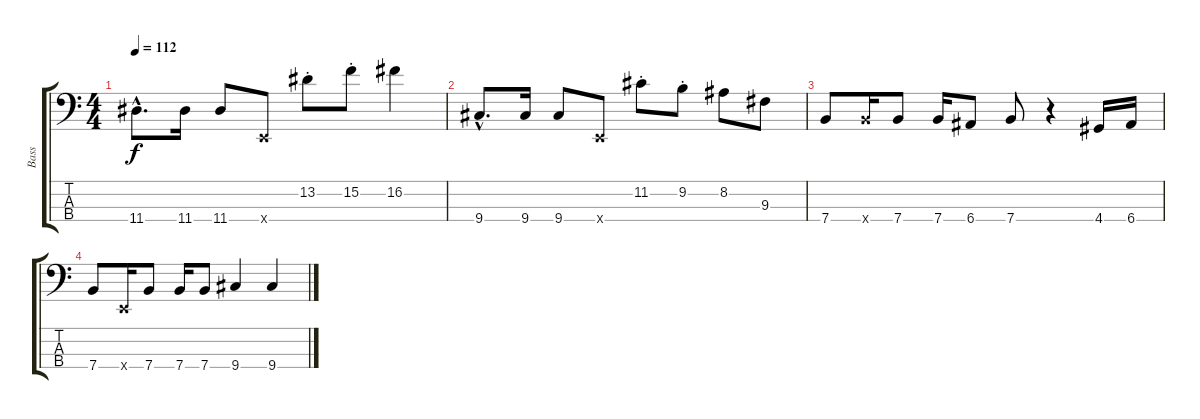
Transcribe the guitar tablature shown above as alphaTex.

\track ("Bass" "Bass") {instrument slapbass1}
\staff {score tabs}
\tuning (G2 D2 A1 E1) {hide}
\ts (4 4)
\tempo 112
\clef f4
\ks c
11.4{hac}.8{d dy f} 11.4.16 11.4.8 0.4{x}.8 13.2{st}.8 15.2{st}.8 16.2.4 |
9.4{hac}.8{d} 9.4.16 9.4.8 0.4{x}.8 11.2{st}.8 9.2{st}.8 8.2.8 9.3.8 |
7.4.8 7.4{x}.16 7.4.8 7.4.16 6.4.8 7.4.8 r.4 4.4.16 6.4.16 |
7.4.8 0.4{x}.16 7.4.8 7.4.16 7.4.8 9.4.4 9.4.4
